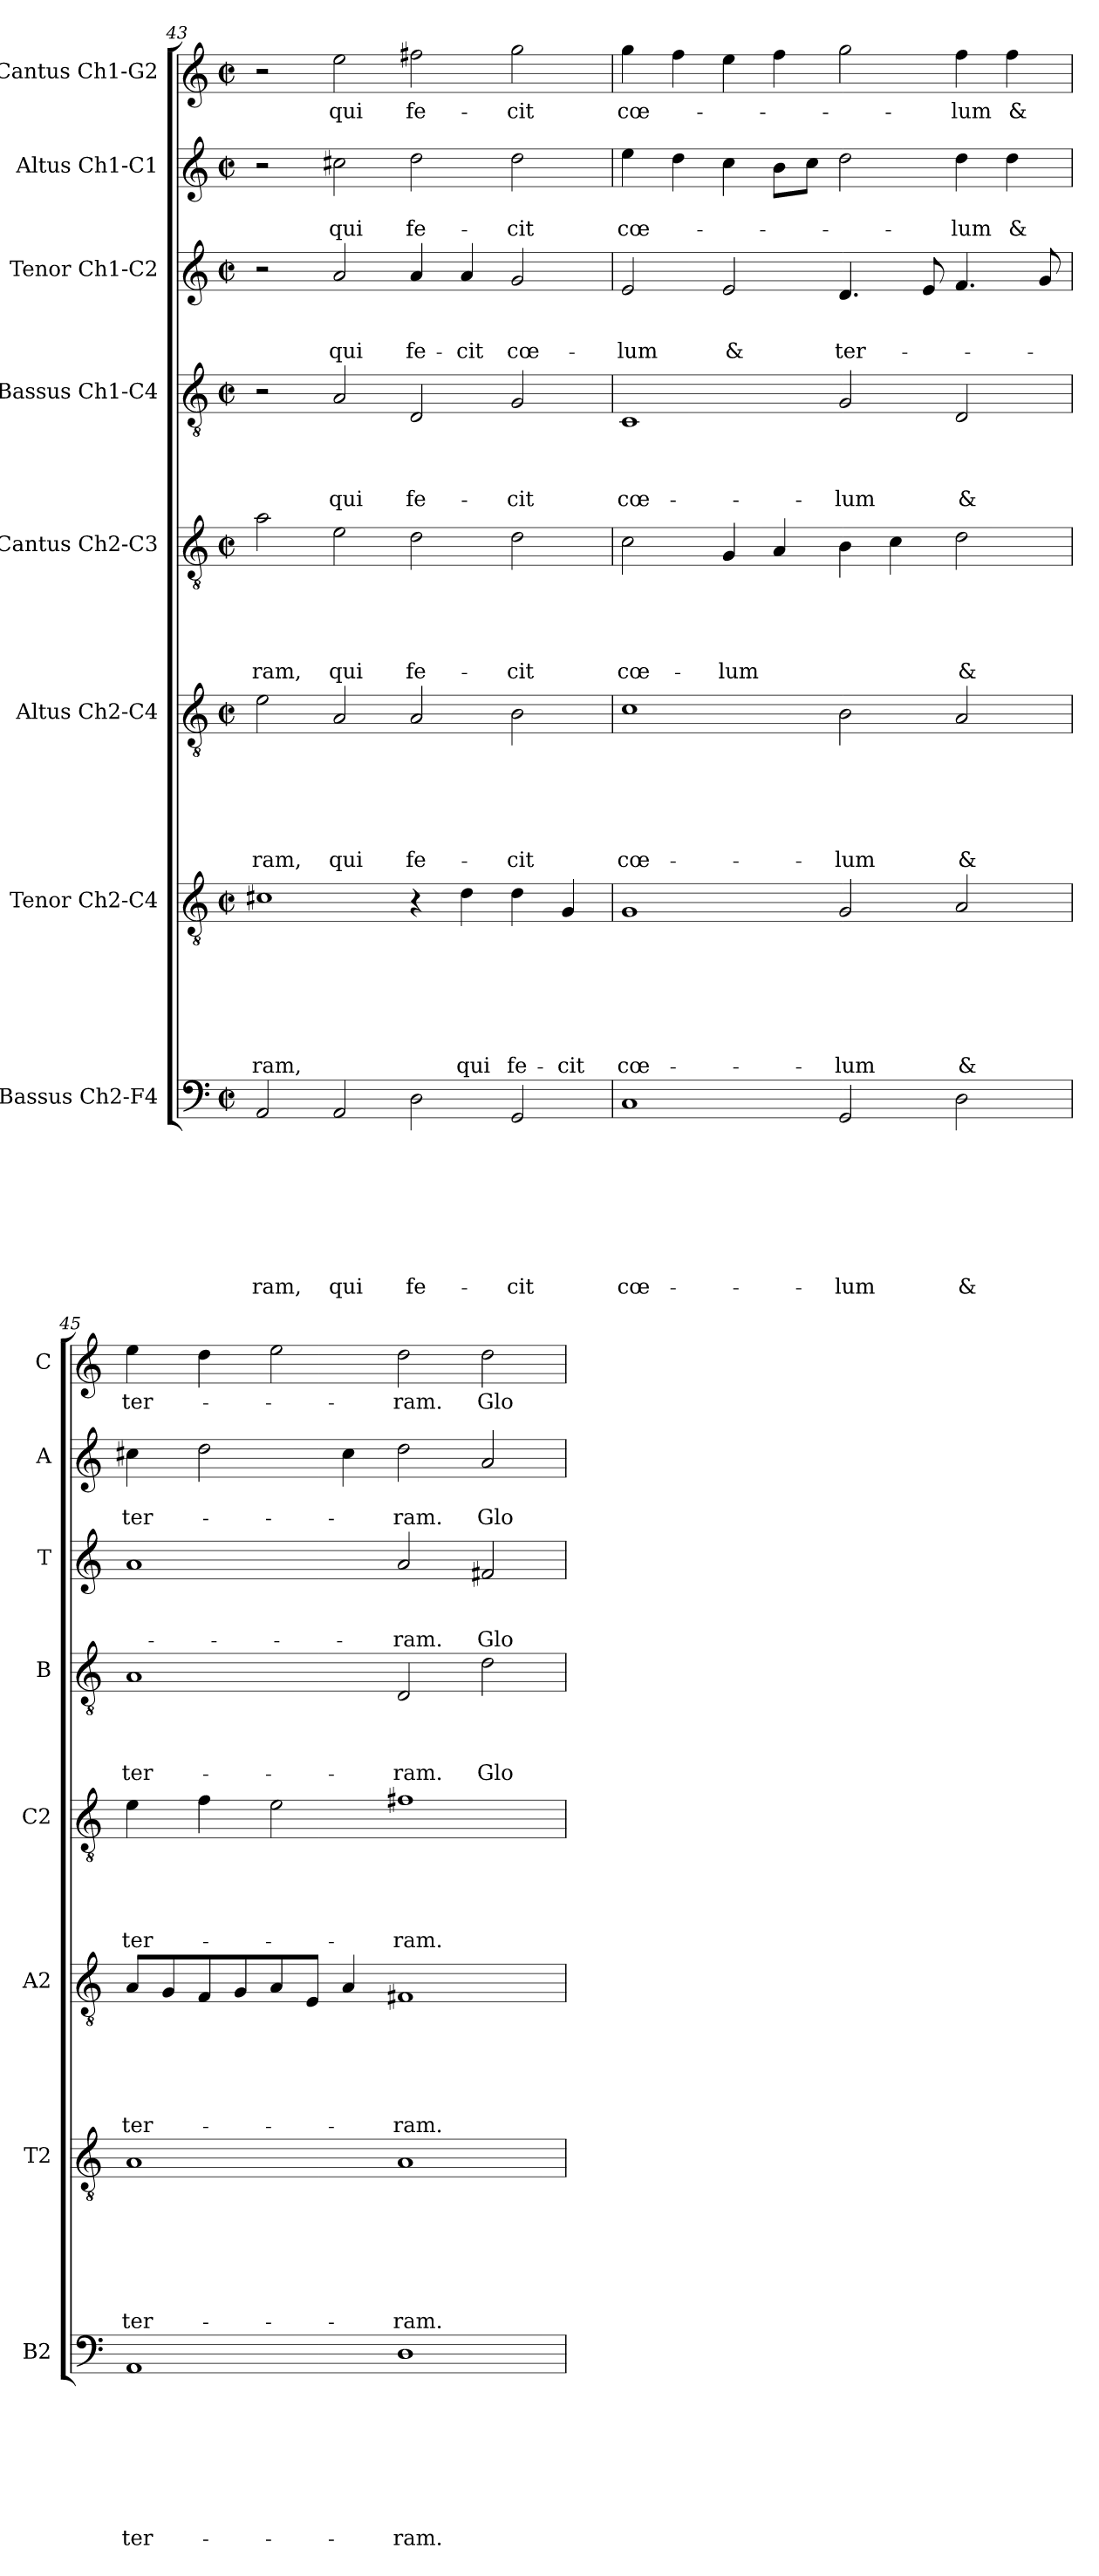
**kern	**text	**text	**text	**text	**text	**text	**text	**text	**kern	**text	**text	**text	**text	**text	**text	**text	**kern	**text	**text	**text	**text	**text	**text	**kern	**text	**text	**text	**text	**text	**kern	**text	**text	**text	**text	**kern	**text	**text	**text	**kern	**text	**text	**kern	**text
*part8	*part8	*part8	*part8	*part8	*part8	*part8	*part8	*part8	*part7	*part7	*part7	*part7	*part7	*part7	*part7	*part7	*part6	*part6	*part6	*part6	*part6	*part6	*part6	*part5	*part5	*part5	*part5	*part5	*part5	*part4	*part4	*part4	*part4	*part4	*part3	*part3	*part3	*part3	*part2	*part2	*part2	*part1	*part1
*staff8	*staff8	*staff8	*staff8	*staff8	*staff8	*staff8	*staff8	*staff8	*staff7	*staff7	*staff7	*staff7	*staff7	*staff7	*staff7	*staff7	*staff6	*staff6	*staff6	*staff6	*staff6	*staff6	*staff6	*staff5	*staff5	*staff5	*staff5	*staff5	*staff5	*staff4	*staff4	*staff4	*staff4	*staff4	*staff3	*staff3	*staff3	*staff3	*staff2	*staff2	*staff2	*staff1	*staff1
*I"Bassus Ch2-F4	*	*	*	*	*	*	*	*	*I"Tenor Ch2-C4	*	*	*	*	*	*	*	*I"Altus Ch2-C4	*	*	*	*	*	*	*I"Cantus Ch2-C3	*	*	*	*	*	*I"Bassus Ch1-C4	*	*	*	*	*I"Tenor Ch1-C2	*	*	*	*I"Altus Ch1-C1	*	*	*I"Cantus Ch1-G2	*
*I'B2	*	*	*	*	*	*	*	*	*I'T2	*	*	*	*	*	*	*	*I'A2	*	*	*	*	*	*	*I'C2	*	*	*	*	*	*I'B	*	*	*	*	*I'T	*	*	*	*I'A	*	*	*I'C	*
*clefF4	*	*	*	*	*	*	*	*	*clefGv2	*	*	*	*	*	*	*	*clefGv2	*	*	*	*	*	*	*clefGv2	*	*	*	*	*	*clefGv2	*	*	*	*	*clefG2	*	*	*	*clefG2	*	*	*clefG2	*
*k[]	*	*	*	*	*	*	*	*	*k[]	*	*	*	*	*	*	*	*k[]	*	*	*	*	*	*	*k[]	*	*	*	*	*	*k[]	*	*	*	*	*k[]	*	*	*	*k[]	*	*	*k[]	*
*C:	*	*	*	*	*	*	*	*	*C:	*	*	*	*	*	*	*	*C:	*	*	*	*	*	*	*C:	*	*	*	*	*	*C:	*	*	*	*	*C:	*	*	*	*C:	*	*	*C:	*
*M2/2	*	*	*	*	*	*	*	*	*M2/2	*	*	*	*	*	*	*	*M2/2	*	*	*	*	*	*	*M2/2	*	*	*	*	*	*M2/2	*	*	*	*	*M2/2	*	*	*	*M2/2	*	*	*M2/2	*
*met(c|)	*	*	*	*	*	*	*	*	*met(c|)	*	*	*	*	*	*	*	*met(c|)	*	*	*	*	*	*	*met(c|)	*	*	*	*	*	*met(c|)	*	*	*	*	*met(c|)	*	*	*	*met(c|)	*	*	*met(c|)	*
=43	=43	=43	=43	=43	=43	=43	=43	=43	=43	=43	=43	=43	=43	=43	=43	=43	=43	=43	=43	=43	=43	=43	=43	=43	=43	=43	=43	=43	=43	=43	=43	=43	=43	=43	=43	=43	=43	=43	=43	=43	=43	=43	=43
!	!	!	!	!	!	!	!	!LO:LY:b	!	!	!	!	!	!	!	!LO:LY:b	!	!	!	!	!	!	!LO:LY:b	!	!	!	!	!	!LO:LY:b	!	!	!	!	!	!	!	!	!	!	!	!	!	!
2AA/	.	.	.	.	.	.	.	-ram,	1c#X	.	.	.	.	.	.	-ram,	2e\	.	.	.	.	.	-ram,	2a\	.	.	.	.	-ram,	2r	.	.	.	.	2r	.	.	.	2r	.	.	2r	.
!	!	!	!	!	!	!	!	!LO:LY:b	!	!	!	!	!	!	!	!	!	!	!	!	!	!	!LO:LY:b	!	!	!	!	!	!LO:LY:b	!	!	!	!	!LO:LY:b	!	!	!	!LO:LY:b	!	!	!LO:LY:b	!	!LO:LY:b
2AA/	.	.	.	.	.	.	.	qui	.	.	.	.	.	.	.	.	2A/	.	.	.	.	.	qui	2e\	.	.	.	.	qui	2A/	.	.	.	qui	2a/	.	.	qui	2cc#X\	.	qui	2ee\	qui
!	!	!	!	!	!	!	!	!LO:LY:b	!	!	!	!	!	!	!	!	!	!	!	!	!	!	!LO:LY:b	!	!	!	!	!	!LO:LY:b	!	!	!	!	!LO:LY:b	!	!	!	!LO:LY:b	!	!	!LO:LY:b	!	!LO:LY:b
2D\	.	.	.	.	.	.	.	fe-	4r	.	.	.	.	.	.	.	2A/	.	.	.	.	.	fe-	2d\	.	.	.	.	fe-	2D/	.	.	.	fe-	4a/	.	.	fe-	2dd\	.	fe-	2ff#X\	fe-
!	!	!	!	!	!	!	!	!	!	!	!	!	!	!	!	!LO:LY:b	!	!	!	!	!	!	!	!	!	!	!	!	!	!	!	!	!	!	!	!	!	!LO:LY:b	!	!	!	!	!
.	.	.	.	.	.	.	.	.	4d\	.	.	.	.	.	.	qui	.	.	.	.	.	.	.	.	.	.	.	.	.	.	.	.	.	.	4a/	.	.	-cit	.	.	.	.	.
!	!	!	!	!	!	!	!	!LO:LY:b	!	!	!	!	!	!	!	!LO:LY:b	!	!	!	!	!	!	!LO:LY:b	!	!	!	!	!	!LO:LY:b	!	!	!	!	!LO:LY:b	!	!	!	!LO:LY:b	!	!	!LO:LY:b	!	!LO:LY:b
2GG/	.	.	.	.	.	.	.	-cit	4d\	.	.	.	.	.	.	fe-	2B\	.	.	.	.	.	-cit	2d\	.	.	.	.	-cit	2G/	.	.	.	-cit	2g/	.	.	cœ-	2dd\	.	-cit	2gg\	-cit
!	!	!	!	!	!	!	!	!	!	!	!	!	!	!	!	!LO:LY:b	!	!	!	!	!	!	!	!	!	!	!	!	!	!	!	!	!	!	!	!	!	!	!	!	!	!	!
.	.	.	.	.	.	.	.	.	4G/	.	.	.	.	.	.	-cit	.	.	.	.	.	.	.	.	.	.	.	.	.	.	.	.	.	.	.	.	.	.	.	.	.	.	.
!!LO:PB:g=z
=44	=44	=44	=44	=44	=44	=44	=44	=44	=44	=44	=44	=44	=44	=44	=44	=44	=44	=44	=44	=44	=44	=44	=44	=44	=44	=44	=44	=44	=44	=44	=44	=44	=44	=44	=44	=44	=44	=44	=44	=44	=44	=44	=44
!	!	!	!	!	!	!	!	!LO:LY:b	!	!	!	!	!	!	!	!LO:LY:b	!	!	!	!	!	!	!LO:LY:b	!	!	!	!	!	!LO:LY:b	!	!	!	!	!LO:LY:b	!	!	!	!LO:LY:b	!	!	!LO:LY:b	!	!LO:LY:b
1C	.	.	.	.	.	.	.	cœ-	1G	.	.	.	.	.	.	cœ-	1c	.	.	.	.	.	cœ-	2c\	.	.	.	.	cœ-	1C	.	.	.	cœ-	2e/	.	.	-lum	4ee\	.	cœ-	4gg\	cœ-
.	.	.	.	.	.	.	.	.	.	.	.	.	.	.	.	.	.	.	.	.	.	.	.	.	.	.	.	.	.	.	.	.	.	.	.	.	.	.	4dd\	.	.	4ff\	.
!	!	!	!	!	!	!	!	!	!	!	!	!	!	!	!	!	!	!	!	!	!	!	!	!	!	!	!	!	!LO:LY:b	!	!	!	!	!	!	!	!	!LO:LY:b	!	!	!	!	!
.	.	.	.	.	.	.	.	.	.	.	.	.	.	.	.	.	.	.	.	.	.	.	.	4G/	.	.	.	.	-lum	.	.	.	.	.	2e/	.	.	&	4cc\	.	.	4ee\	.
.	.	.	.	.	.	.	.	.	.	.	.	.	.	.	.	.	.	.	.	.	.	.	.	4A/	.	.	.	.	.	.	.	.	.	.	.	.	.	.	8b\L	.	.	4ff\	.
.	.	.	.	.	.	.	.	.	.	.	.	.	.	.	.	.	.	.	.	.	.	.	.	.	.	.	.	.	.	.	.	.	.	.	.	.	.	.	8cc\J	.	.	.	.
!	!	!	!	!	!	!	!	!LO:LY:b	!	!	!	!	!	!	!	!LO:LY:b	!	!	!	!	!	!	!LO:LY:b	!	!	!	!	!	!	!	!	!	!	!LO:LY:b	!	!	!	!LO:LY:b	!	!	!	!	!
2GG/	.	.	.	.	.	.	.	-lum	2G/	.	.	.	.	.	.	-lum	2B\	.	.	.	.	.	-lum	4B\	.	.	.	.	.	2G/	.	.	.	-lum	4.d/	.	.	ter-	2dd\	.	.	2gg\	.
.	.	.	.	.	.	.	.	.	.	.	.	.	.	.	.	.	.	.	.	.	.	.	.	4c\	.	.	.	.	.	.	.	.	.	.	.	.	.	.	.	.	.	.	.
.	.	.	.	.	.	.	.	.	.	.	.	.	.	.	.	.	.	.	.	.	.	.	.	.	.	.	.	.	.	.	.	.	.	.	8e/	.	.	.	.	.	.	.	.
!	!	!	!	!	!	!	!	!LO:LY:b	!	!	!	!	!	!	!	!LO:LY:b	!	!	!	!	!	!	!LO:LY:b	!	!	!	!	!	!LO:LY:b	!	!	!	!	!LO:LY:b	!	!	!	!	!	!	!LO:LY:b	!	!LO:LY:b
2D\	.	.	.	.	.	.	.	&	2A/	.	.	.	.	.	.	&	2A/	.	.	.	.	.	&	2d\	.	.	.	.	&	2D/	.	.	.	&	4.f/	.	.	.	4dd\	.	-lum	4ff\	-lum
!	!	!	!	!	!	!	!	!	!	!	!	!	!	!	!	!	!	!	!	!	!	!	!	!	!	!	!	!	!	!	!	!	!	!	!	!	!	!	!	!	!LO:LY:b	!	!LO:LY:b
.	.	.	.	.	.	.	.	.	.	.	.	.	.	.	.	.	.	.	.	.	.	.	.	.	.	.	.	.	.	.	.	.	.	.	.	.	.	.	4dd\	.	&	4ff\	&
.	.	.	.	.	.	.	.	.	.	.	.	.	.	.	.	.	.	.	.	.	.	.	.	.	.	.	.	.	.	.	.	.	.	.	8g/	.	.	.	.	.	.	.	.
=45	=45	=45	=45	=45	=45	=45	=45	=45	=45	=45	=45	=45	=45	=45	=45	=45	=45	=45	=45	=45	=45	=45	=45	=45	=45	=45	=45	=45	=45	=45	=45	=45	=45	=45	=45	=45	=45	=45	=45	=45	=45	=45	=45
!	!	!	!	!	!	!	!	!LO:LY:b	!	!	!	!	!	!	!	!LO:LY:b	!	!	!	!	!	!	!LO:LY:b	!	!	!	!	!	!LO:LY:b	!	!	!	!	!LO:LY:b	!	!	!	!	!	!	!LO:LY:b	!	!LO:LY:b
1AA	.	.	.	.	.	.	.	ter-	1A	.	.	.	.	.	.	ter-	8A/L	.	.	.	.	.	ter-	4e\	.	.	.	.	ter-	1A	.	.	.	ter-	1a	.	.	.	4cc#X\	.	ter-	4ee\	ter-
.	.	.	.	.	.	.	.	.	.	.	.	.	.	.	.	.	8G/	.	.	.	.	.	.	.	.	.	.	.	.	.	.	.	.	.	.	.	.	.	.	.	.	.	.
.	.	.	.	.	.	.	.	.	.	.	.	.	.	.	.	.	8F/	.	.	.	.	.	.	4f\	.	.	.	.	.	.	.	.	.	.	.	.	.	.	2dd\	.	.	4dd\	.
.	.	.	.	.	.	.	.	.	.	.	.	.	.	.	.	.	8G/	.	.	.	.	.	.	.	.	.	.	.	.	.	.	.	.	.	.	.	.	.	.	.	.	.	.
.	.	.	.	.	.	.	.	.	.	.	.	.	.	.	.	.	8A/	.	.	.	.	.	.	2e\	.	.	.	.	.	.	.	.	.	.	.	.	.	.	.	.	.	2ee\	.
.	.	.	.	.	.	.	.	.	.	.	.	.	.	.	.	.	8E/J	.	.	.	.	.	.	.	.	.	.	.	.	.	.	.	.	.	.	.	.	.	.	.	.	.	.
.	.	.	.	.	.	.	.	.	.	.	.	.	.	.	.	.	4A/	.	.	.	.	.	.	.	.	.	.	.	.	.	.	.	.	.	.	.	.	.	4cc#\	.	.	.	.
!	!	!	!	!	!	!	!	!LO:LY:b	!	!	!	!	!	!	!	!LO:LY:b	!	!	!	!	!	!	!LO:LY:b	!	!	!	!	!	!LO:LY:b	!	!	!	!	!LO:LY:b	!	!	!	!LO:LY:b	!	!	!LO:LY:b	!	!LO:LY:b
1D	.	.	.	.	.	.	.	-ram.	1A	.	.	.	.	.	.	-ram.	1F#X	.	.	.	.	.	-ram.	1f#X	.	.	.	.	-ram.	2D/	.	.	.	-ram.	2a/	.	.	-ram.	2dd\	.	-ram.	2dd\	-ram.
!	!	!	!	!	!	!	!	!	!	!	!	!	!	!	!	!	!	!	!	!	!	!	!	!	!	!	!	!	!	!	!	!	!	!LO:LY:b	!	!	!	!LO:LY:b	!	!	!LO:LY:b	!	!LO:LY:b
.	.	.	.	.	.	.	.	.	.	.	.	.	.	.	.	.	.	.	.	.	.	.	.	.	.	.	.	.	.	2d\	.	.	.	Glo-	2f#X/	.	.	Glo-	2a/	.	Glo-	2dd\	Glo-
=	=	=	=	=	=	=	=	=	=	=	=	=	=	=	=	=	=	=	=	=	=	=	=	=	=	=	=	=	=	=	=	=	=	=	=	=	=	=	=	=	=	=	=
*-	*-	*-	*-	*-	*-	*-	*-	*-	*-	*-	*-	*-	*-	*-	*-	*-	*-	*-	*-	*-	*-	*-	*-	*-	*-	*-	*-	*-	*-	*-	*-	*-	*-	*-	*-	*-	*-	*-	*-	*-	*-	*-	*-
